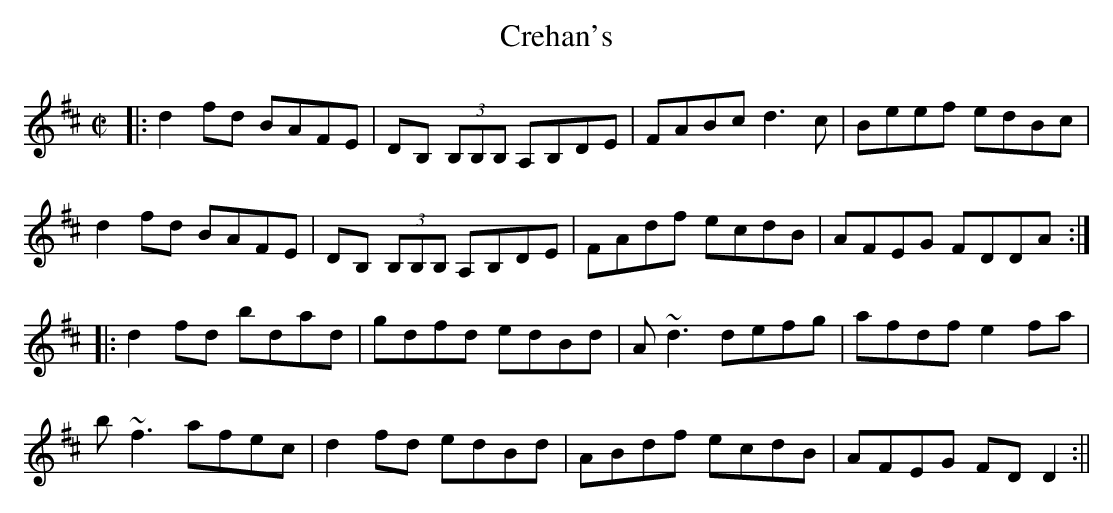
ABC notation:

X:1
T:Crehan's
M:C|
K:D
|: d2 fd BAFE | DB, (3B,B,B, A,B,DE | FABc d3c | Beef edBc |
d2 fd BAFE | DB, (3B,B,B, A,B,DE | FAdf ecdB | AFEG FDDA :|
|: d2fd bdad | gdfd edBd | A~d3 defg | afdf e2fa |
b~f3 afec | d2fd edBd | ABdf ecdB | AFEG FDD2 :||
